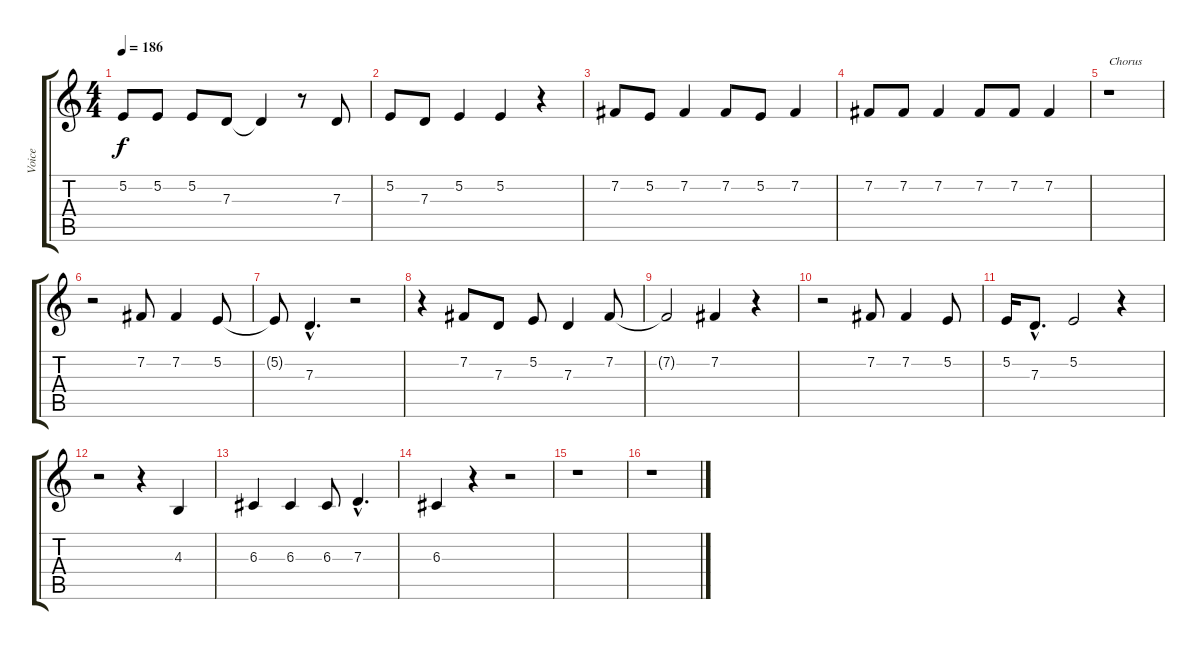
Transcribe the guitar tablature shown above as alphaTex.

\track ("Voice" "Voice") {instrument cello}
\staff {score tabs}
\tuning (E4 B3 G3 D3 A2 E2) {hide}
\ts (4 4)
\tempo 186
\clef g2
\ks c
5.2{t}.8{dy f} 5.2.8 5.2.8 7.3.8 7.3{t}.4 r.8 7.3.8 |
5.2.8 7.3.8 5.2.4 5.2.4 r.4 |
7.2.8 5.2.8 7.2.4 7.2.8 5.2.8 7.2.4 |
7.2.8 7.2.8 7.2.4 7.2.8 7.2.8 7.2.4 |
r.1{txt "Chorus"} |
r.2 7.2.8 7.2.4 5.2.8 |
5.2{t}.8 7.3{hac}.4{d} r.2 |
r.4 7.2.8 7.3.8 5.2.8 7.3.4 7.2.8 |
7.2{t}.2 7.2.4 r.4 |
r.2 7.2.8 7.2.4 5.2.8 |
5.2.16 7.3{hac}.8{d} 5.2.2 r.4 |
r.2 r.4 4.3.4 |
6.3.4 6.3.4 6.3.8 7.3{hac}.4{d} |
6.3.4 r.4 r.2 |
r.1 |
r.1
